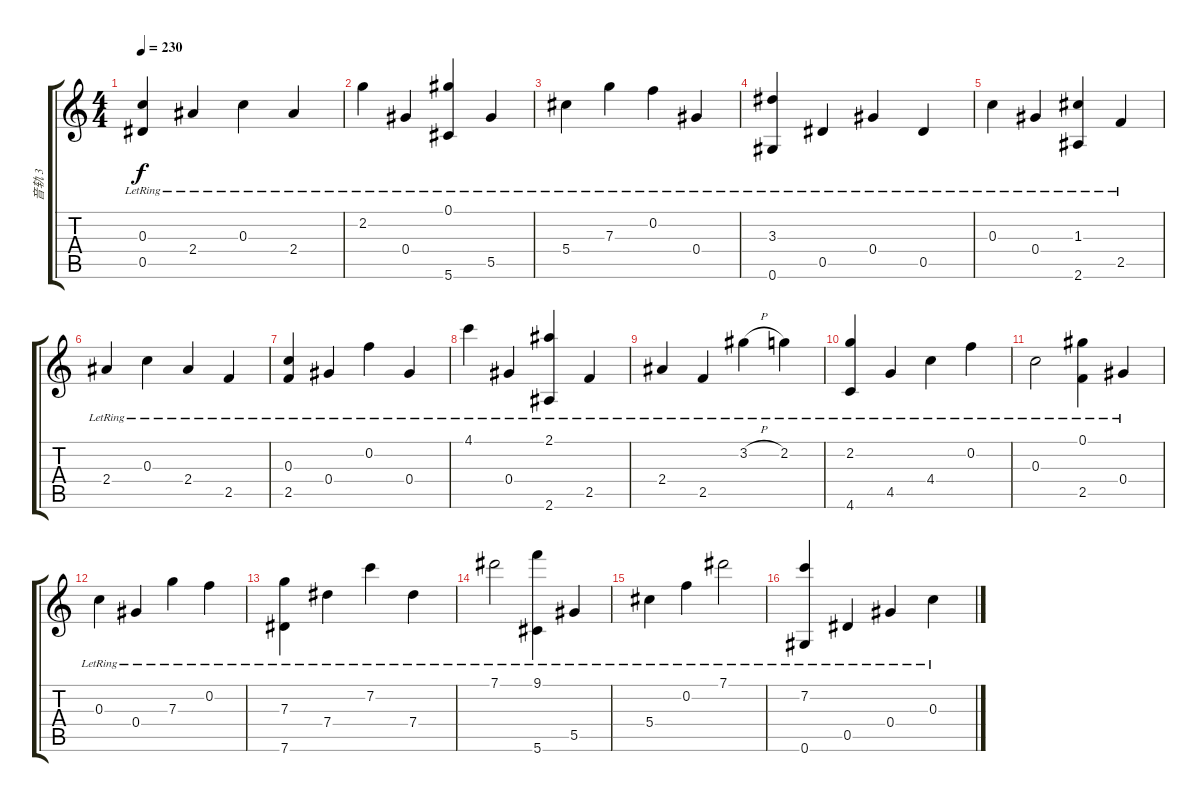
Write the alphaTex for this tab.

\track ("音轨 3" "音轨 3") {instrument acousticguitarsteel}
\staff {score tabs}
\tuning (Ab4 F4 C4 Ab3 Eb3 Ab2) {hide}
\ts (4 4)
\tempo 230
\clef g2
\ks c
(0.3{lr} 0.5{lr}).4{dy f} 2.4{lr}.4 0.3{lr}.4 2.4{lr}.4 |
2.2{lr}.4 0.4{lr}.4 (0.1{lr} 5.6{lr}).4 5.5{lr}.4 |
5.4{lr}.4 7.3{lr}.4 0.2{lr}.4 0.4{lr}.4 |
(3.3{lr} 0.6{lr}).4 0.5{lr}.4 0.4{lr}.4 0.5{lr}.4 |
0.3{lr}.4 0.4{lr}.4 (1.3{lr} 2.6{lr}).4 2.5{lr}.4 |
2.4{lr}.4 0.3{lr}.4 2.4{lr}.4 2.5{lr}.4 |
(0.3{lr} 2.5{lr}).4 0.4{lr}.4 0.2{lr}.4 0.4{lr}.4 |
4.1{lr}.4 0.4{lr}.4 (2.1{lr} 2.6{lr}).4 2.5{lr}.4 |
2.4{lr}.4 2.5{lr}.4 3.2{h lr}.4 2.2{lr}.4 |
(2.2{lr} 4.6{lr}).4 4.5{lr}.4 4.4{lr}.4 0.2{lr}.4 |
0.3{lr}.2 (0.1{lr} 2.5{lr}).4 0.4{lr}.4 |
0.3{lr}.4 0.4{lr}.4 7.3{lr}.4 0.2{lr}.4 |
(7.3{lr} 7.6{lr}).4 7.4{lr}.4 7.2{lr}.4 7.4{lr}.4 |
7.1{lr}.2 (9.1{lr} 5.6{lr}).4 5.5{lr}.4 |
5.4{lr}.4 0.2{lr}.4 7.1{lr}.2 |
(7.2{lr} 0.6{lr}).4 0.5{lr}.4 0.4{lr}.4 0.3{lr}.4
